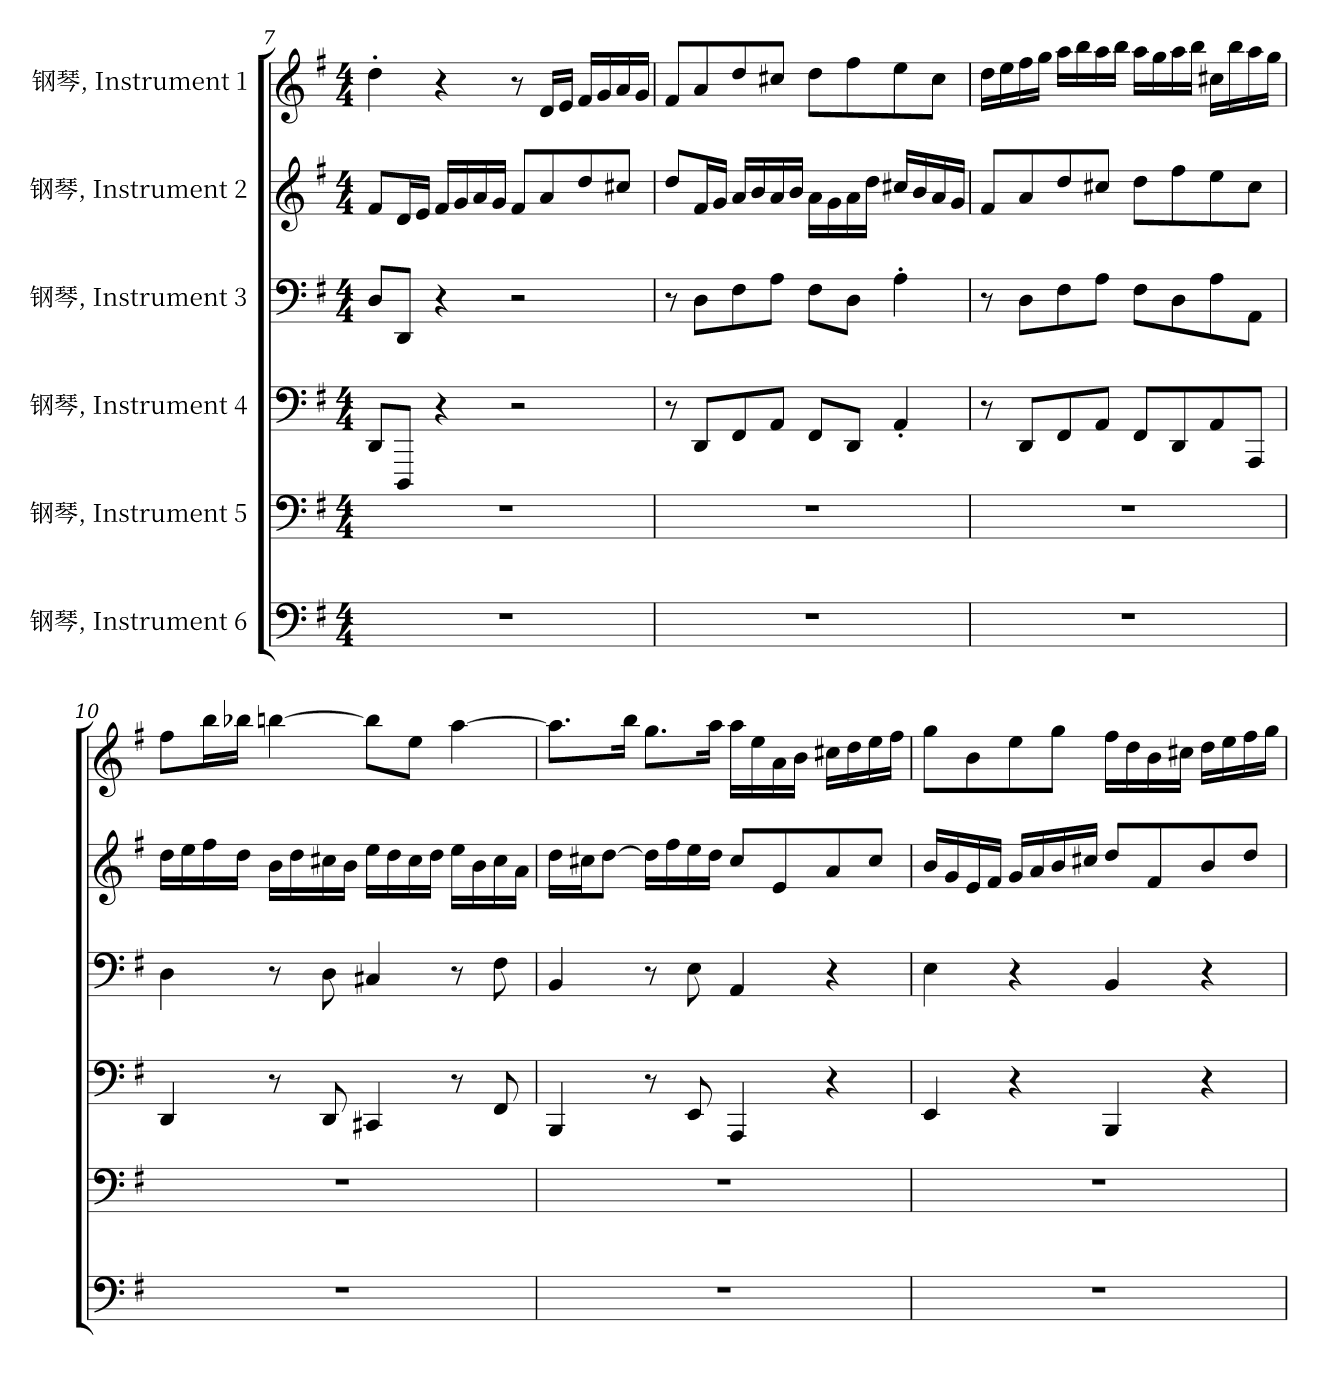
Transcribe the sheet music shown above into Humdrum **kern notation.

**kern	**kern	**kern	**kern	**kern	**kern
*part6	*part5	*part4	*part3	*part2	*part1
*staff6	*staff5	*staff4	*staff3	*staff2	*staff1
*I"钢琴, Instrument 6	*I"钢琴, Instrument 5	*I"钢琴, Instrument 4	*I"钢琴, Instrument 3	*I"钢琴, Instrument 2	*I"钢琴, Instrument 1
!!LO:LB:g=z
*clefF4	*clefF4	*clefF4	*clefF4	*clefG2	*clefG2
*k[f#]	*k[f#]	*k[f#]	*k[f#]	*k[f#]	*k[f#]
*M4/4	*M4/4	*M4/4	*M4/4	*M4/4	*M4/4
=7	=7	=7	=7	=7	=7
1r	1r	8DD/L	8D/L	8f#/L	4dd'\
.	.	8DDD/J	8DD/J	16d/L	.
.	.	.	.	16e/JJ	.
.	.	4r	4r	16f#/LL	4r
.	.	.	.	16g/	.
.	.	.	.	16a/	.
.	.	.	.	16g/JJ	.
.	.	2r	2r	8f#/L	8r
.	.	.	.	8a/	16d/LL
.	.	.	.	.	16e/JJ
.	.	.	.	8dd/	16f#/LL
.	.	.	.	.	16g/
.	.	.	.	8cc#X/J	16a/
.	.	.	.	.	16g/JJ
=8	=8	=8	=8	=8	=8
1r	1r	8r	8r	8dd/L	8f#/L
.	.	8DD/L	8D\L	16f#/L	8a/
.	.	.	.	16g/JJ	.
.	.	8FF#/	8F#\	16a/LL	8dd/
.	.	.	.	16b/	.
.	.	8AA/J	8A\J	16a/	8cc#X/J
.	.	.	.	16b/JJ	.
.	.	8FF#/L	8F#\L	16a\LL	8dd\L
.	.	.	.	16g\	.
.	.	8DD/J	8D\J	16a\	8ff#\
.	.	.	.	16dd\JJ	.
.	.	4AA'/	4A'\	16cc#X/LL	8ee\
.	.	.	.	16b/	.
.	.	.	.	16a/	8cc#\J
.	.	.	.	16g/JJ	.
!!LO:PB:g=z
=9	=9	=9	=9	=9	=9
1r	1r	8r	8r	8f#/L	16dd\LL
.	.	.	.	.	16ee\
.	.	8DD/L	8D\L	8a/	16ff#\
.	.	.	.	.	16gg\JJ
.	.	8FF#/	8F#\	8dd/	16aa\LL
.	.	.	.	.	16bb\
.	.	8AA/J	8A\J	8cc#X/J	16aa\
.	.	.	.	.	16bb\JJ
.	.	8FF#/L	8F#\L	8dd\L	16aa\LL
.	.	.	.	.	16gg\
.	.	8DD/	8D\	8ff#\	16aa\
.	.	.	.	.	16bb\JJ
.	.	8AA/	8A\	8ee\	16cc#X\LL
.	.	.	.	.	16bb\
.	.	8AAA/J	8AA\J	8cc#\J	16aa\
.	.	.	.	.	16gg\JJ
=10	=10	=10	=10	=10	=10
1r	1r	4DD/	4D\	16dd\LL	8ff#\L
.	.	.	.	16ee\	.
.	.	.	.	16ff#\	16bb\L
.	.	.	.	16dd\JJ	16bb-X\JJ
.	.	8r	8r	16b\LL	[4bbn\
.	.	.	.	16dd\	.
.	.	8DD/	8D\	16cc#X\	.
.	.	.	.	16b\JJ	.
.	.	4CC#X/	4C#X/	16ee\LL	8bb\L]
.	.	.	.	16dd\	.
.	.	.	.	16cc#\	8ee\J
.	.	.	.	16dd\JJ	.
.	.	8r	8r	16ee\LL	[4aa\
.	.	.	.	16b\	.
.	.	8FF#/	8F#\	16cc#\	.
.	.	.	.	16a\JJ	.
!!LO:LB:g=z
=11	=11	=11	=11	=11	=11
1r	1r	4BBB/	4BB/	16dd\LL	8.aa\L]
.	.	.	.	16cc#X\J	.
.	.	.	.	[8dd\J	.
.	.	.	.	.	16bb\Jk
.	.	8r	8r	16dd\LL]	8.gg\L
.	.	.	.	16ff#\	.
.	.	8EE/	8E\	16ee\	.
.	.	.	.	16dd\JJ	16aa\Jk
.	.	4AAA/	4AA/	8cc#/L	16aa\LL
.	.	.	.	.	16ee\
.	.	.	.	8e/	16a\
.	.	.	.	.	16b\JJ
.	.	4r	4r	8a/	16cc#X\LL
.	.	.	.	.	16dd\
.	.	.	.	8cc#/J	16ee\
.	.	.	.	.	16ff#\JJ
=12	=12	=12	=12	=12	=12
1r	1r	4EE/	4E\	16b/LL	8gg\L
.	.	.	.	16g/	.
.	.	.	.	16e/	8b\
.	.	.	.	16f#/JJ	.
.	.	4r	4r	16g/LL	8ee\
.	.	.	.	16a/	.
.	.	.	.	16b/	8gg\J
.	.	.	.	16cc#X/JJ	.
.	.	4BBB/	4BB/	8dd/L	16ff#\LL
.	.	.	.	.	16dd\
.	.	.	.	8f#/	16b\
.	.	.	.	.	16cc#X\JJ
.	.	4r	4r	8b/	16dd\LL
.	.	.	.	.	16ee\
.	.	.	.	8dd/J	16ff#\
.	.	.	.	.	16gg\JJ
=	=	=	=	=	=
*-	*-	*-	*-	*-	*-
